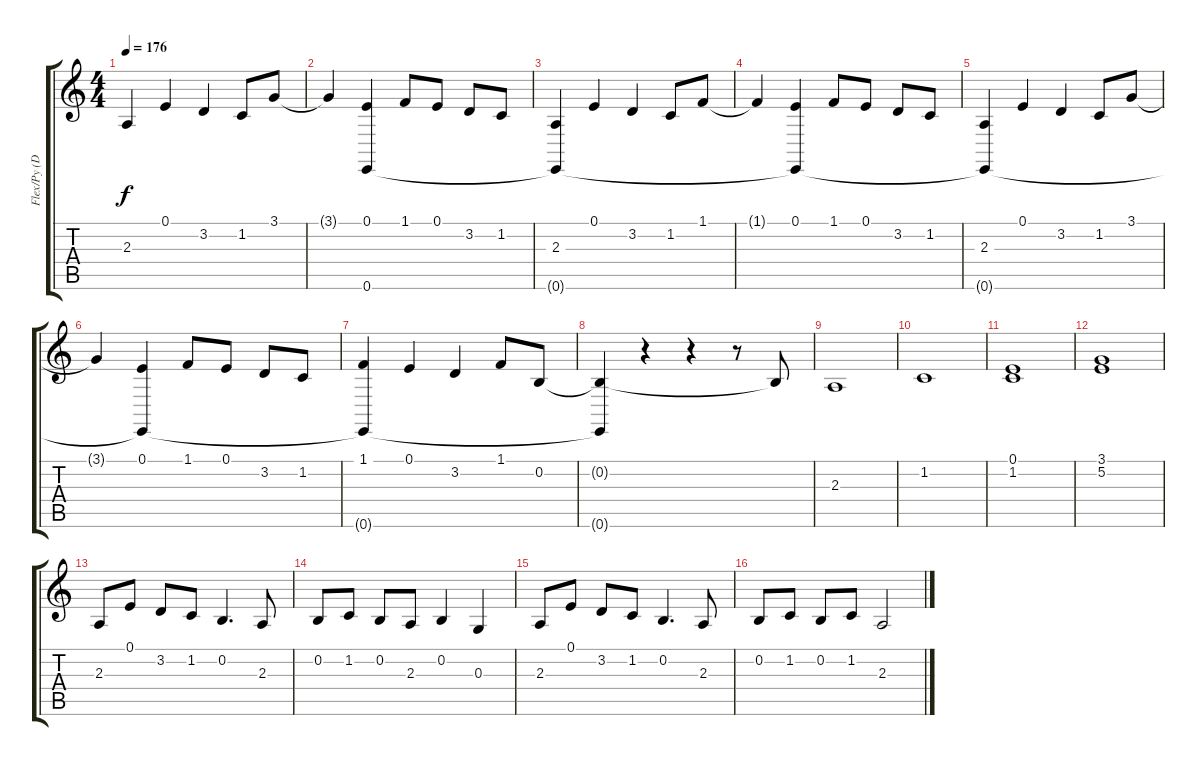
\track ("Flex/Py (Dudelsäcke)" "Flex/Py (D") {instrument bagpipe}
\staff {score tabs}
\tuning (E4 B3 G3 D3 A2 E2) {hide}
\ts (4 4)
\tempo 176
\clef g2
\ks c
2.3.4{dy f} 0.1.4 3.2.4 1.2.8 3.1.8 |
3.1{t}.4 (0.1 0.6{t}).4 1.1.8 0.1.8 3.2.8 1.2.8 |
(2.3 0.6{t}).4 0.1.4 3.2.4 1.2.8 1.1.8 |
1.1{t}.4 (0.1 0.6{t}).4 1.1.8 0.1.8 3.2.8 1.2.8 |
(2.3 0.6{t}).4 0.1.4 3.2.4 1.2.8 3.1.8 |
3.1{t}.4 (0.1 0.6{t}).4 1.1.8 0.1.8 3.2.8 1.2.8 |
(1.1 0.6{t}).4 0.1.4 3.2.4 1.1.8 0.2.8 |
(0.2{t} 0.6{t}).4 r.4 r.4 r.8 0.2{t}.8 |
2.3.1 |
1.2.1 |
(0.1 1.2).1 |
(3.1 5.2).1 |
2.3.8 0.1.8 3.2.8 1.2.8 0.2.4{d} 2.3.8 |
0.2.8 1.2.8 0.2.8 2.3.8 0.2.4 0.3.4 |
2.3.8 0.1.8 3.2.8 1.2.8 0.2.4{d} 2.3.8 |
0.2.8 1.2.8 0.2.8 1.2.8 2.3.2
